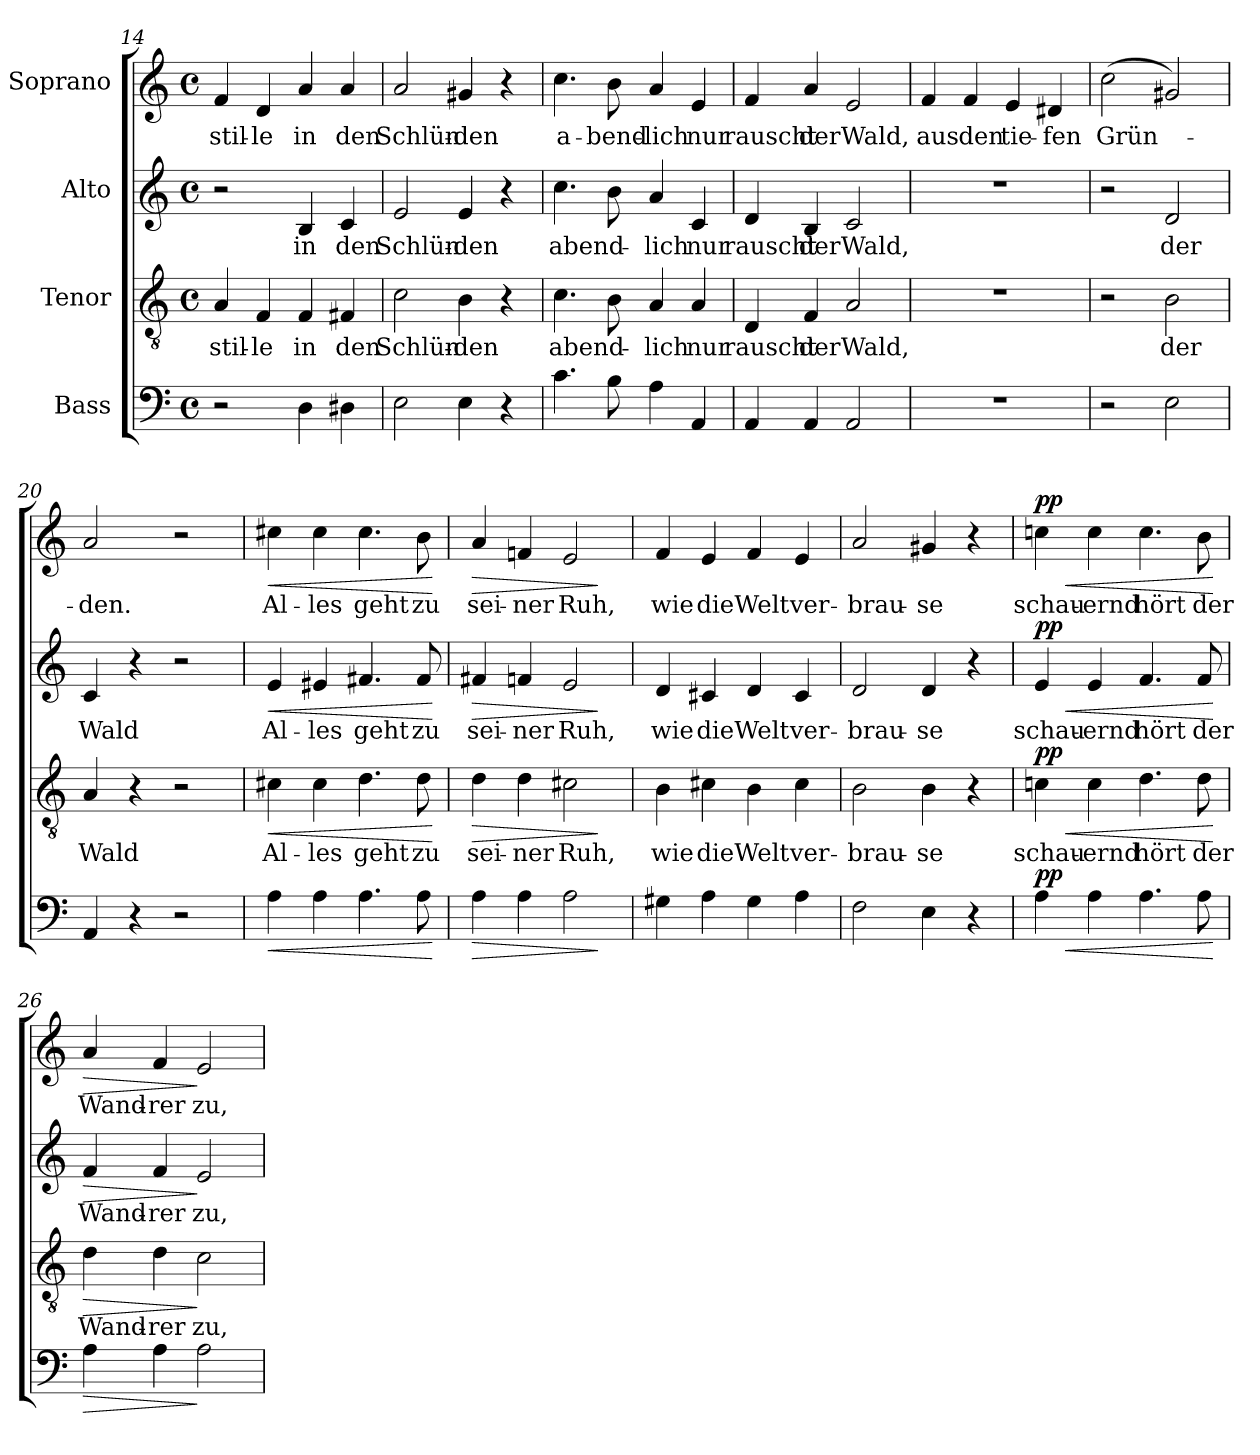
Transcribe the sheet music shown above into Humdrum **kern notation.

**kern	**dynam	**kern	**text	**dynam	**kern	**text	**dynam	**kern	**text	**dynam
*part4	*part4	*part3	*part3	*part3	*part2	*part2	*part2	*part1	*part1	*part1
*staff4	*staff4	*staff3	*staff3	*staff3	*staff2	*staff2	*staff2	*staff1	*staff1	*staff1
*I"Bass	*	*I"Tenor	*	*	*I"Alto	*	*	*I"Soprano	*	*
*clefF4	*	*clefGv2	*	*	*clefG2	*	*	*clefG2	*	*
*k[]	*	*k[]	*	*	*k[]	*	*	*k[]	*	*
*M4/4	*	*M4/4	*	*	*M4/4	*	*	*M4/4	*	*
*met(c)	*	*met(c)	*	*	*met(c)	*	*	*met(c)	*	*
=14	=14	=14	=14	=14	=14	=14	=14	=14	=14	=14
!	!	!	!LO:LY:b	!	!	!	!	!	!LO:LY:b	!
2r	.	4A/	stil-	.	2r	.	.	4f/	stil-	.
!	!	!	!LO:LY:b	!	!	!	!	!	!LO:LY:b	!
.	.	4F/	-le	.	.	.	.	4d/	-le	.
!	!	!	!LO:LY:b	!	!	!LO:LY:b	!	!	!LO:LY:b	!
4D\	.	4F/	in	.	4B/	in	.	4a/	in	.
!	!	!	!LO:LY:b	!	!	!LO:LY:b	!	!	!LO:LY:b	!
4D#X\	.	4F#X/	den	.	4c/	den	.	4a/	den	.
=15	=15	=15	=15	=15	=15	=15	=15	=15	=15	=15
!	!	!	!LO:LY:b	!	!	!LO:LY:b	!	!	!LO:LY:b	!
2E\	.	2c\	Schlün-	.	2e/	Schlün-	.	2a/	Schlün-	.
!	!	!	!LO:LY:b	!	!	!LO:LY:b	!	!	!LO:LY:b	!
4E\	.	4B\	-den	.	4e/	-den	.	4g#X/	-den	.
4r	.	4r	.	.	4r	.	.	4r	.	.
!!LO:LB:g=z
=16	=16	=16	=16	=16	=16	=16	=16	=16	=16	=16
!	!	!	!LO:LY:b	!	!	!LO:LY:b	!	!	!LO:LY:b	!
4.c\	.	4.c\	abend-	.	4.cc\	abend-	.	4.cc\	a-	.
!	!	!	!	!	!	!	!	!	!LO:LY:b	!
8B\	.	8B\	.	.	8b\	.	.	8b\	-bend-	.
!	!	!	!LO:LY:b	!	!	!LO:LY:b	!	!	!LO:LY:b	!
4A\	.	4A/	-lich	.	4a/	-lich	.	4a/	-lich	.
!	!	!	!LO:LY:b	!	!	!LO:LY:b	!	!	!LO:LY:b	!
4AA/	.	4A/	nur	.	4c/	nur	.	4e/	nur	.
=17	=17	=17	=17	=17	=17	=17	=17	=17	=17	=17
!	!	!	!LO:LY:b	!	!	!LO:LY:b	!	!	!LO:LY:b	!
4AA/	.	4D/	rauscht	.	4d/	rauscht	.	4f/	rauscht	.
!	!	!	!LO:LY:b	!	!	!LO:LY:b	!	!	!LO:LY:b	!
4AA/	.	4F/	der	.	4B/	der	.	4a/	der	.
!	!	!	!LO:LY:b	!	!	!LO:LY:b	!	!	!LO:LY:b	!
2AA/	.	2A/	Wald,	.	2c/	Wald,	.	2e/	Wald,	.
=18	=18	=18	=18	=18	=18	=18	=18	=18	=18	=18
!	!	!	!	!	!	!	!	!	!LO:LY:b	!
1r	.	1r	.	.	1r	.	.	4f/	aus	.
!	!	!	!	!	!	!	!	!	!LO:LY:b	!
.	.	.	.	.	.	.	.	4f/	den	.
!	!	!	!	!	!	!	!	!	!LO:LY:b	!
.	.	.	.	.	.	.	.	4e/	tie-	.
!	!	!	!	!	!	!	!	!	!LO:LY:b	!
.	.	.	.	.	.	.	.	4d#X/	-fen	.
=19	=19	=19	=19	=19	=19	=19	=19	=19	=19	=19
!	!	!	!	!	!	!	!	!	!LO:LY:b	!
2r	.	2r	.	.	2r	.	.	(>2cc\	Grün-	.
!	!	!	!LO:LY:b	!	!	!LO:LY:b	!	!	!	!
2E\	.	2B\	der	.	2d/	der	.	2g#X/)	.	.
=20	=20	=20	=20	=20	=20	=20	=20	=20	=20	=20
!	!	!	!LO:LY:b	!	!	!LO:LY:b	!	!	!LO:LY:b	!
4AA/	.	4A/	Wald	.	4c/	Wald	.	2a/	-den.	.
4r	.	4r	.	.	4r	.	.	.	.	.
2r	.	2r	.	.	2r	.	.	2r	.	.
!!LO:LB:g=z
=21	=21	=21	=21	=21	=21	=21	=21	=21	=21	=21
!	!LO:HP:b	!	!LO:LY:b	!LO:HP:b	!	!LO:LY:b	!LO:HP:b	!	!LO:LY:b	!LO:HP:b
4A\	<	4c#X\	Al-	<	4e/	Al-	<	4cc#X\	Al-	<
!	!	!	!LO:LY:b	!	!	!LO:LY:b	!	!	!LO:LY:b	!
4A\	.	4c#\	-les	.	4e#X/	-les	.	4cc#\	-les	.
!	!	!	!LO:LY:b	!	!	!LO:LY:b	!	!	!LO:LY:b	!
4.A\	.	4.d\	geht	.	4.f#X/	geht	.	4.cc#\	geht	.
!	!	!	!LO:LY:b	!	!	!LO:LY:b	!	!	!LO:LY:b	!
8A\	.	8d\	zu	.	8f#/	zu	.	8b\	zu	.
.	[	.	.	[	.	.	[	.	.	[
=22	=22	=22	=22	=22	=22	=22	=22	=22	=22	=22
!	!LO:HP:b	!	!LO:LY:b	!LO:HP:b	!	!LO:LY:b	!LO:HP:b	!	!LO:LY:b	!LO:HP:b
4A\	>	4d\	sei-	>	4f#X/	sei-	>	4a/	sei-	>
!	!	!	!LO:LY:b	!	!	!LO:LY:b	!	!	!LO:LY:b	!
4A\	.	4d\	-ner	.	4fn/	-ner	.	4fn/	-ner	.
!	!	!	!LO:LY:b	!	!	!LO:LY:b	!	!	!LO:LY:b	!
2A\	.	2c#X\	Ruh,	.	2e/	Ruh,	.	2e/	Ruh,	.
.	]	.	.	]	.	.	]	.	.	]
=23	=23	=23	=23	=23	=23	=23	=23	=23	=23	=23
!	!	!	!LO:LY:b	!	!	!LO:LY:b	!	!	!LO:LY:b	!
4G#X\	.	4B\	wie	.	4d/	wie	.	4f/	wie	.
!	!	!	!LO:LY:b	!	!	!LO:LY:b	!	!	!LO:LY:b	!
4A\	.	4c#X\	die	.	4c#X/	die	.	4e/	die	.
!	!	!	!LO:LY:b	!	!	!LO:LY:b	!	!	!LO:LY:b	!
4G#\	.	4B\	Welt	.	4d/	Welt	.	4f/	Welt	.
!	!	!	!LO:LY:b	!	!	!LO:LY:b	!	!	!LO:LY:b	!
4A\	.	4c#\	ver-	.	4c#/	ver-	.	4e/	ver-	.
=24	=24	=24	=24	=24	=24	=24	=24	=24	=24	=24
!	!	!	!LO:LY:b	!	!	!LO:LY:b	!	!	!LO:LY:b	!
2F\	.	2B\	-brau-	.	2d/	-brau-	.	2a/	-brau-	.
!	!	!	!LO:LY:b	!	!	!LO:LY:b	!	!	!LO:LY:b	!
4E\	.	4B\	-se	.	4d/	-se	.	4g#X/	-se	.
4r	.	4r	.	.	4r	.	.	4r	.	.
!!LO:PB:g=z
=25	=25	=25	=25	=25	=25	=25	=25	=25	=25	=25
!	!LO:HP:b	!	!LO:LY:b	!LO:HP:b	!	!LO:LY:b	!LO:HP:b	!	!LO:LY:b	!LO:HP:b
!	!LO:DY:n=1:a	!	!	!LO:DY:n=1:a	!	!	!LO:DY:n=1:a	!	!	!LO:DY:n=1:a
4A\	< pp	4cn\	schau-	< pp	4e/	schau-	< pp	4ccn\	schau-	< pp
!	!	!	!LO:LY:b	!	!	!LO:LY:b	!	!	!LO:LY:b	!
4A\	.	4c\	-ernd	.	4e/	-ernd	.	4cc\	-ernd	.
!	!	!	!LO:LY:b	!	!	!LO:LY:b	!	!	!LO:LY:b	!
4.A\	.	4.d\	hört	.	4.f/	hört	.	4.cc\	hört	.
!	!	!	!LO:LY:b	!	!	!LO:LY:b	!	!	!LO:LY:b	!
8A\	.	8d\	der	.	8f/	der	.	8b\	der	.
.	[	.	.	[	.	.	[	.	.	[
=26	=26	=26	=26	=26	=26	=26	=26	=26	=26	=26
!	!LO:HP:b	!	!LO:LY:b	!LO:HP:b	!	!LO:LY:b	!LO:HP:b	!	!LO:LY:b	!LO:HP:b
4A\	>	4d\	Wand-	>	4f/	Wand-	>	4a/	Wand-	>
!	!	!	!LO:LY:b	!	!	!LO:LY:b	!	!	!LO:LY:b	!
4A\	.	4d\	-rer	.	4f/	-rer	.	4f/	-rer	.
!	!	!	!LO:LY:b	!	!	!LO:LY:b	!	!	!LO:LY:b	!
2A\	]	2c\	zu,	]	2e/	zu,	]	2e/	zu,	]
=	=	=	=	=	=	=	=	=	=	=
*-	*-	*-	*-	*-	*-	*-	*-	*-	*-	*-
